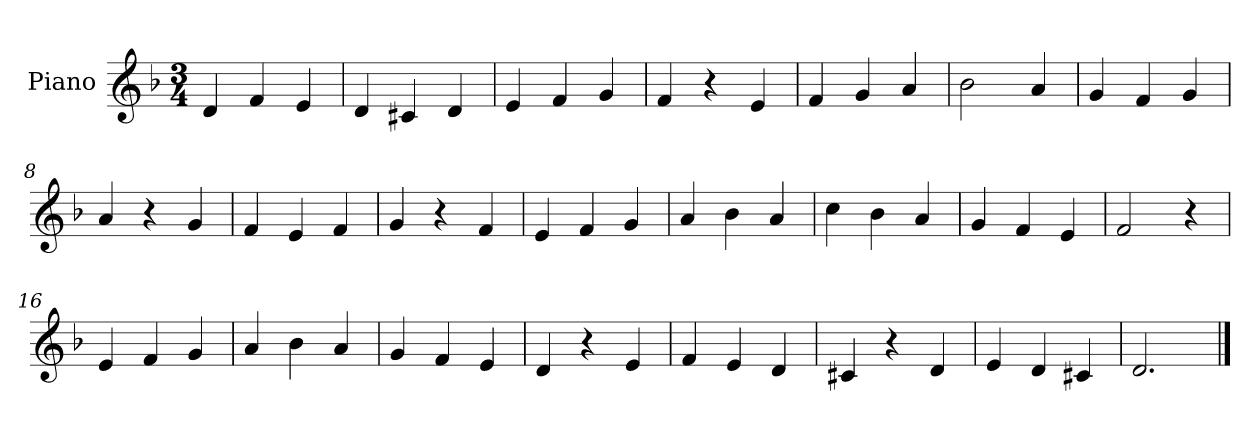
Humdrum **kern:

**kern
*part1
*staff1
*I"Piano
*I'Pno
*clefG2
*k[b-]
*d:
*M3/4
=1
4d/
4f/
4e/
=2
4d/
4c#X/
4d/
=3
4e/
4f/
4g/
=4
4f/
4r
4e/
=5
4f/
4g/
4a/
=6
2b-\
4a/
=7
4g/
4f/
4g/
=8
4a/
4r
4g/
=9
4f/
4e/
4f/
=10
4g/
4r
4f/
=11
4e/
4f/
4g/
=12
4a/
4b-\
4a/
=13
4cc\
4b-\
4a/
=14
4g/
4f/
4e/
=15
2f/
4r
=16
4e/
4f/
4g/
=17
4a/
4b-\
4a/
=18
4g/
4f/
4e/
=19
4d/
4r
4e/
=20
4f/
4e/
4d/
=21
4c#X/
4r
4d/
=22
4e/
4d/
4c#X/
=23
2.d/
==
*-
